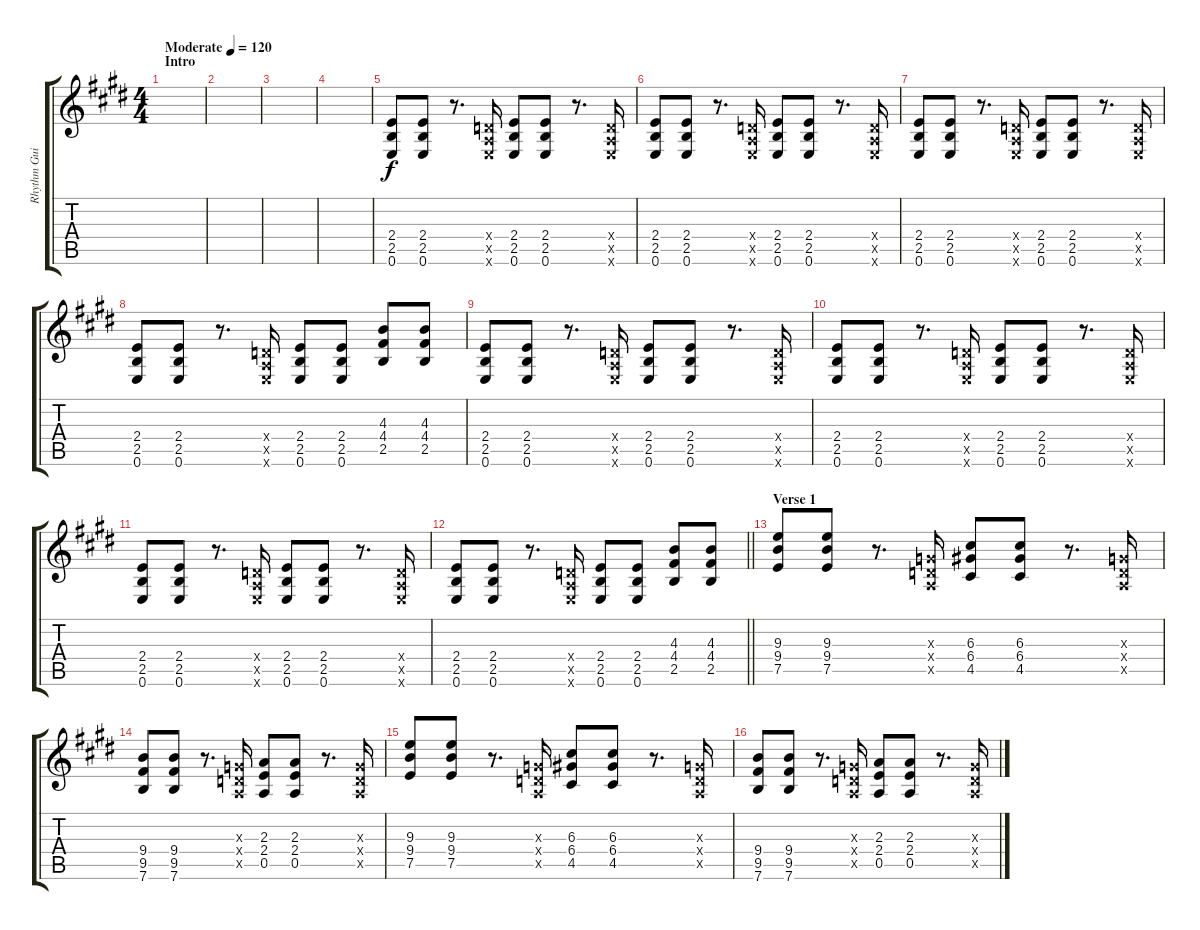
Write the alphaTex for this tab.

\track ("Rhythm Guitar" "Rhythm Gui") {instrument overdrivenguitar}
\staff {score tabs}
\tuning (E4 B3 G3 D3 A2 E2) {hide}
\ts (4 4)
\section ("" "Intro")
\tempo (120 "Moderate")
\clef g2
\ks e
|
|
|
|
(2.4 2.5 0.6).8 (2.4 2.5 0.6).8 r.8{d} (0.4{x} 0.5{x} 0.6{x}).16 (2.4 2.5 0.6).8 (2.4 2.5 0.6).8 r.8{d} (0.4{x} 0.5{x} 0.6{x}).16 |
(2.4 2.5 0.6).8 (2.4 2.5 0.6).8 r.8{d} (0.4{x} 0.5{x} 0.6{x}).16 (2.4 2.5 0.6).8 (2.4 2.5 0.6).8 r.8{d} (0.4{x} 0.5{x} 0.6{x}).16 |
(2.4 2.5 0.6).8 (2.4 2.5 0.6).8 r.8{d} (0.4{x} 0.5{x} 0.6{x}).16 (2.4 2.5 0.6).8 (2.4 2.5 0.6).8 r.8{d} (0.4{x} 0.5{x} 0.6{x}).16 |
(2.4 2.5 0.6).8 (2.4 2.5 0.6).8 r.8{d} (0.4{x} 0.5{x} 0.6{x}).16 (2.4 2.5 0.6).8 (2.4 2.5 0.6).8 (4.3 4.4 2.5).8 (4.3 4.4 2.5).8 |
(2.4 2.5 0.6).8 (2.4 2.5 0.6).8 r.8{d} (0.4{x} 0.5{x} 0.6{x}).16 (2.4 2.5 0.6).8 (2.4 2.5 0.6).8 r.8{d} (0.4{x} 0.5{x} 0.6{x}).16 |
(2.4 2.5 0.6).8 (2.4 2.5 0.6).8 r.8{d} (0.4{x} 0.5{x} 0.6{x}).16 (2.4 2.5 0.6).8 (2.4 2.5 0.6).8 r.8{d} (0.4{x} 0.5{x} 0.6{x}).16 |
(2.4 2.5 0.6).8 (2.4 2.5 0.6).8 r.8{d} (0.4{x} 0.5{x} 0.6{x}).16 (2.4 2.5 0.6).8 (2.4 2.5 0.6).8 r.8{d} (0.4{x} 0.5{x} 0.6{x}).16 |
\barLineRight lightlight
(2.4 2.5 0.6).8 (2.4 2.5 0.6).8 r.8{d} (0.4{x} 0.5{x} 0.6{x}).16 (2.4 2.5 0.6).8 (2.4 2.5 0.6).8 (4.3 4.4 2.5).8 (4.3 4.4 2.5).8 |
\section ("" "Verse 1")
(9.3 9.4 7.5).8 (9.3 9.4 7.5).8 r.8{d} (0.3{x} 0.4{x} 0.5{x}).16 (6.3 6.4 4.5).8 (6.3 6.4 4.5).8 r.8{d} (0.3{x} 0.4{x} 0.5{x}).16 |
(9.4 9.5 7.6).8 (9.4 9.5 7.6).8 r.8{d} (0.3{x} 0.4{x} 0.5{x}).16 (2.3 2.4 0.5).8 (2.3 2.4 0.5).8 r.8{d} (0.3{x} 0.4{x} 0.5{x}).16 |
(9.3 9.4 7.5).8 (9.3 9.4 7.5).8 r.8{d} (0.3{x} 0.4{x} 0.5{x}).16 (6.3 6.4 4.5).8 (6.3 6.4 4.5).8 r.8{d} (0.3{x} 0.4{x} 0.5{x}).16 |
(9.4 9.5 7.6).8 (9.4 9.5 7.6).8 r.8{d} (0.3{x} 0.4{x} 0.5{x}).16 (2.3 2.4 0.5).8 (2.3 2.4 0.5).8 r.8{d} (0.3{x} 0.4{x} 0.5{x}).16
